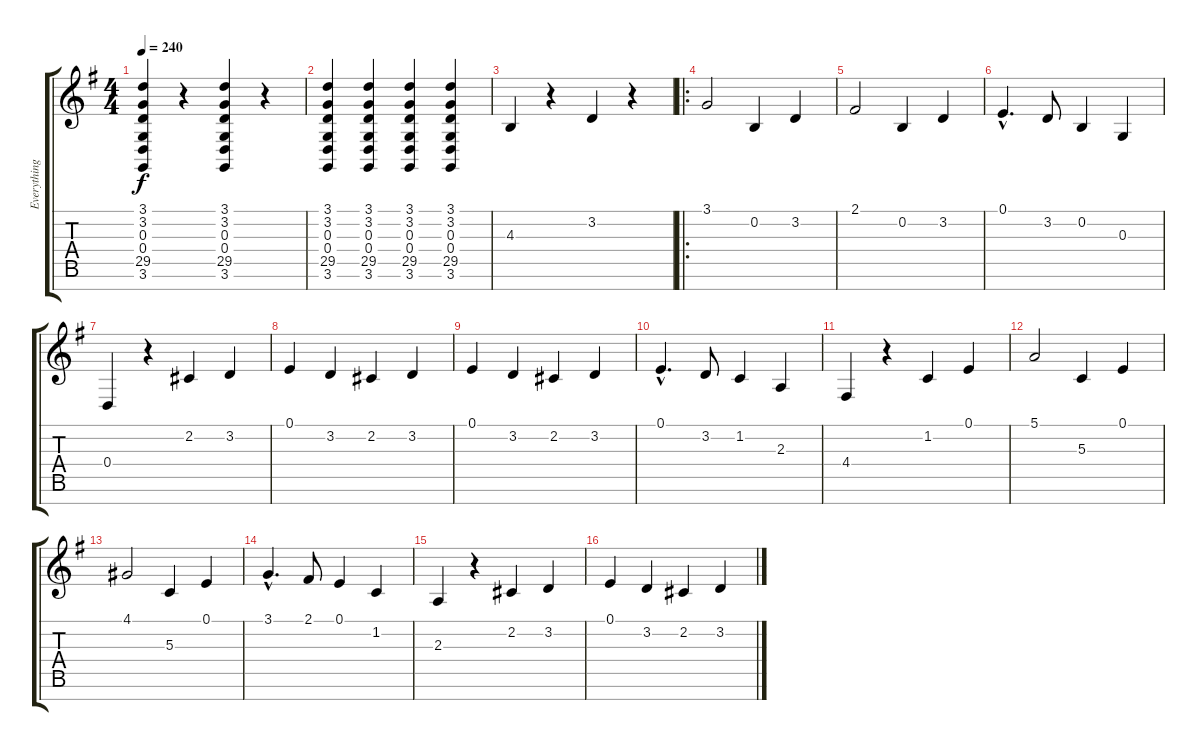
\track ("Everything" "Everything") {instrument clarinet}
\staff {score tabs}
\tuning (E4 B3 G3 D3 A2 E2 B1) {hide}
\ts (4 4)
\tempo 240
\clef g2
\ks g
(3.1 3.2 0.3 0.4 29.5 3.6).4{dy f instrument woodblock} r.4 (3.1 3.2 0.3 0.4 29.5 3.6).4 r.4 |
(3.1 3.2 0.3 0.4 29.5 3.6).4 (3.1 3.2 0.3 0.4 29.5 3.6).4 (3.1 3.2 0.3 0.4 29.5 3.6).4 (3.1 3.2 0.3 0.4 29.5 3.6).4 |
4.3.4{instrument clarinet} r.4 3.2.4 r.4 |
\ro
3.1.2 0.2.4 3.2.4 |
2.1.2 0.2.4 3.2.4 |
0.1{hac}.4{d} 3.2.8 0.2.4 0.3.4 |
0.4.4 r.4 2.2.4 3.2.4 |
0.1.4 3.2.4 2.2.4 3.2.4 |
0.1.4 3.2.4 2.2.4 3.2.4 |
0.1{hac}.4{d} 3.2.8 1.2.4 2.3.4 |
4.4.4 r.4 1.2.4 0.1.4 |
5.1.2 5.3.4 0.1.4 |
4.1.2 5.3.4 0.1.4 |
3.1{hac}.4{d} 2.1.8 0.1.4 1.2.4 |
2.3.4 r.4 2.2.4 3.2.4 |
0.1.4 3.2.4 2.2.4 3.2.4
